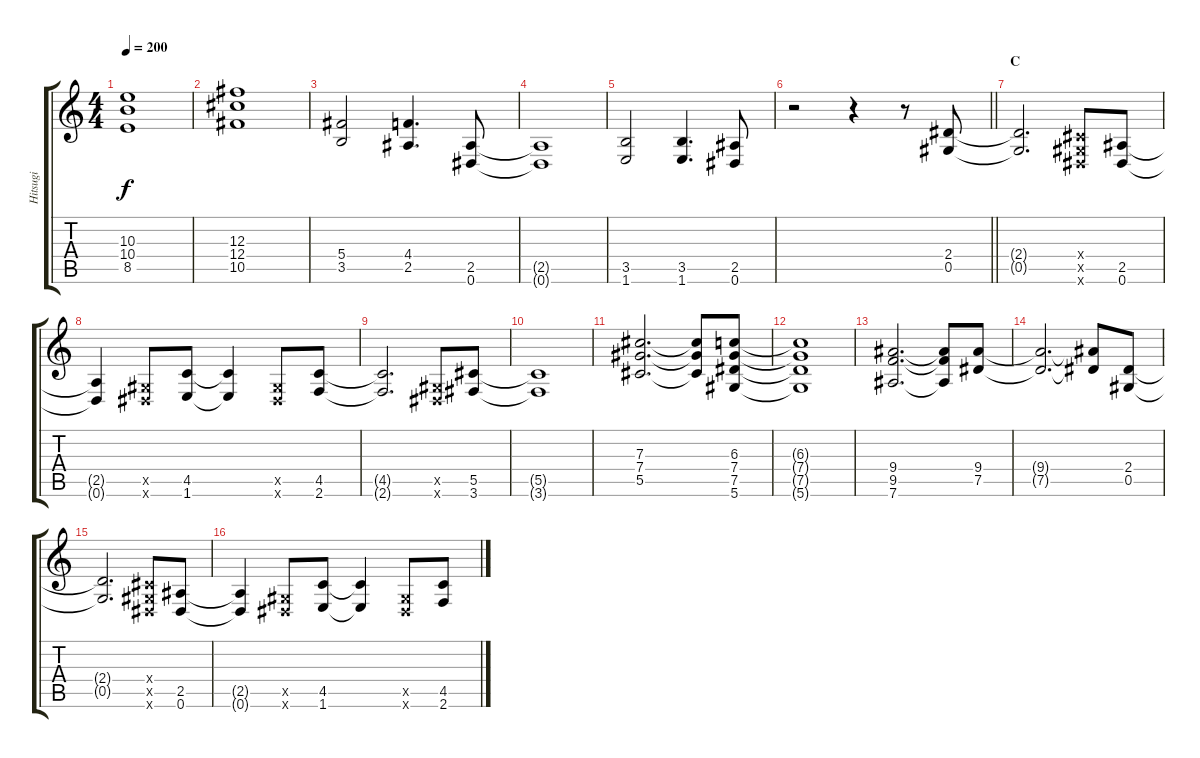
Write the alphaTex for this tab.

\track ("Hitsugi" "Hitsugi") {instrument overdrivenguitar}
\staff {score tabs}
\tuning (Eb4 Bb3 Gb3 Db3 Ab2 Eb2) {hide}
\ts (4 4)
\tempo 200
\clef g2
\ks c
(10.3 10.4 8.5).1{dy f} |
(12.3 12.4 10.5).1 |
(5.4 3.5).2 (4.4 2.5).4{d} (2.5 0.6).8 |
(2.5{t} 0.6{t}).1 |
(3.5 1.6).2 (3.5 1.6).4{d} (2.5 0.6).8 |
\barLineRight lightlight
r.2 r.4 r.8 (2.4 0.5).8 |
\section ("" "C")
(2.4{t} 0.5{t}).2{d} (0.4{x} 0.5{x} 0.6{x}).8 (2.5 0.6).8 |
(2.5{t} 0.6{t}).4 (0.5{x} 0.6{x}).8 (4.5 1.6).8 (4.5{t} 1.6{t}).4 (0.5{x} 0.6{x}).8 (4.5 2.6).8 |
(4.5{t} 2.6{t}).2{d} (0.5{x} 0.6{x}).8 (5.5 3.6).8 |
(5.5{t} 3.6{t}).1 |
(7.3 7.4 5.5).2{d} (7.3{t} 7.4{t} 5.5{t}).8 (6.3 7.4 7.5 5.6).8 |
(6.3{t} 7.4{t} 7.5{t} 5.6{t}).1 |
(9.4 9.5 7.6).2{d} (9.4{t} 9.5{t} 7.6{t}).8 (9.4 7.5).8 |
(9.4{t} 7.5{t}).2{d} (9.4{t} 7.5{t}).8 (2.4 0.5).8 |
(2.4{t} 0.5{t}).2{d} (0.4{x} 0.5{x} 0.6{x}).8 (2.5 0.6).8 |
(2.5{t} 0.6{t}).4 (0.5{x} 0.6{x}).8 (4.5 1.6).8 (4.5{t} 1.6{t}).4 (0.5{x} 0.6{x}).8 (4.5 2.6).8
